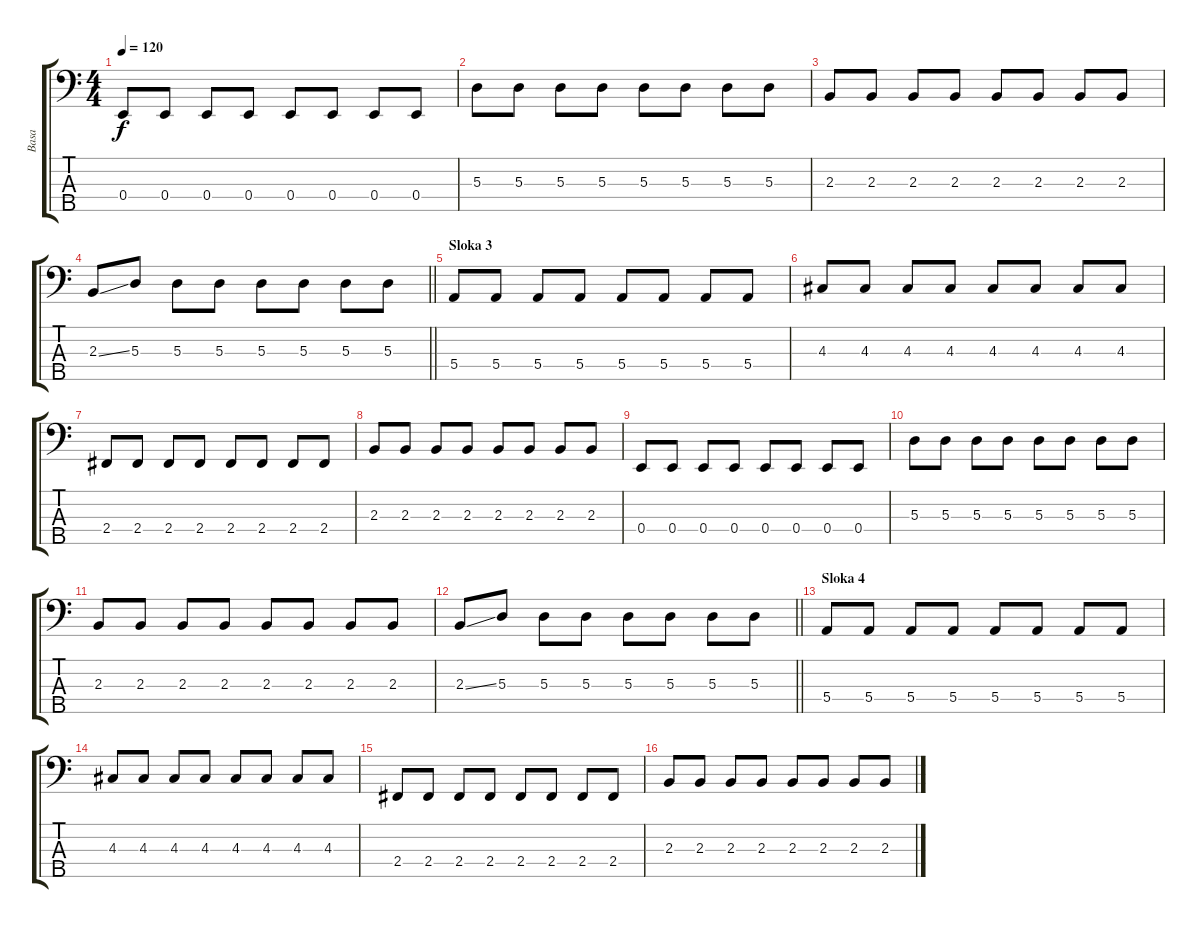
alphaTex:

\track ("Basa" "Basa") {instrument electricbasspick}
\staff {score tabs}
\tuning (G2 D2 A1 E1 B0) {hide}
\ts (4 4)
\tempo 120
\clef f4
\ks c
0.4.8{dy f} 0.4.8 0.4.8 0.4.8 0.4.8 0.4.8 0.4.8 0.4.8 |
5.3.8 5.3.8 5.3.8 5.3.8 5.3.8 5.3.8 5.3.8 5.3.8 |
2.3.8 2.3.8 2.3.8 2.3.8 2.3.8 2.3.8 2.3.8 2.3.8 |
\barLineRight lightlight
2.3{ss}.8 5.3.8 5.3.8 5.3.8 5.3.8 5.3.8 5.3.8 5.3.8 |
\section ("" "Sloka 3")
5.4.8 5.4.8 5.4.8 5.4.8 5.4.8 5.4.8 5.4.8 5.4.8 |
4.3.8 4.3.8 4.3.8 4.3.8 4.3.8 4.3.8 4.3.8 4.3.8 |
2.4.8 2.4.8 2.4.8 2.4.8 2.4.8 2.4.8 2.4.8 2.4.8 |
2.3.8 2.3.8 2.3.8 2.3.8 2.3.8 2.3.8 2.3.8 2.3.8 |
0.4.8 0.4.8 0.4.8 0.4.8 0.4.8 0.4.8 0.4.8 0.4.8 |
5.3.8 5.3.8 5.3.8 5.3.8 5.3.8 5.3.8 5.3.8 5.3.8 |
2.3.8 2.3.8 2.3.8 2.3.8 2.3.8 2.3.8 2.3.8 2.3.8 |
\barLineRight lightlight
2.3{ss}.8 5.3.8 5.3.8 5.3.8 5.3.8 5.3.8 5.3.8 5.3.8 |
\section ("" "Sloka 4")
5.4.8 5.4.8 5.4.8 5.4.8 5.4.8 5.4.8 5.4.8 5.4.8 |
4.3.8 4.3.8 4.3.8 4.3.8 4.3.8 4.3.8 4.3.8 4.3.8 |
2.4.8 2.4.8 2.4.8 2.4.8 2.4.8 2.4.8 2.4.8 2.4.8 |
2.3.8 2.3.8 2.3.8 2.3.8 2.3.8 2.3.8 2.3.8 2.3.8
